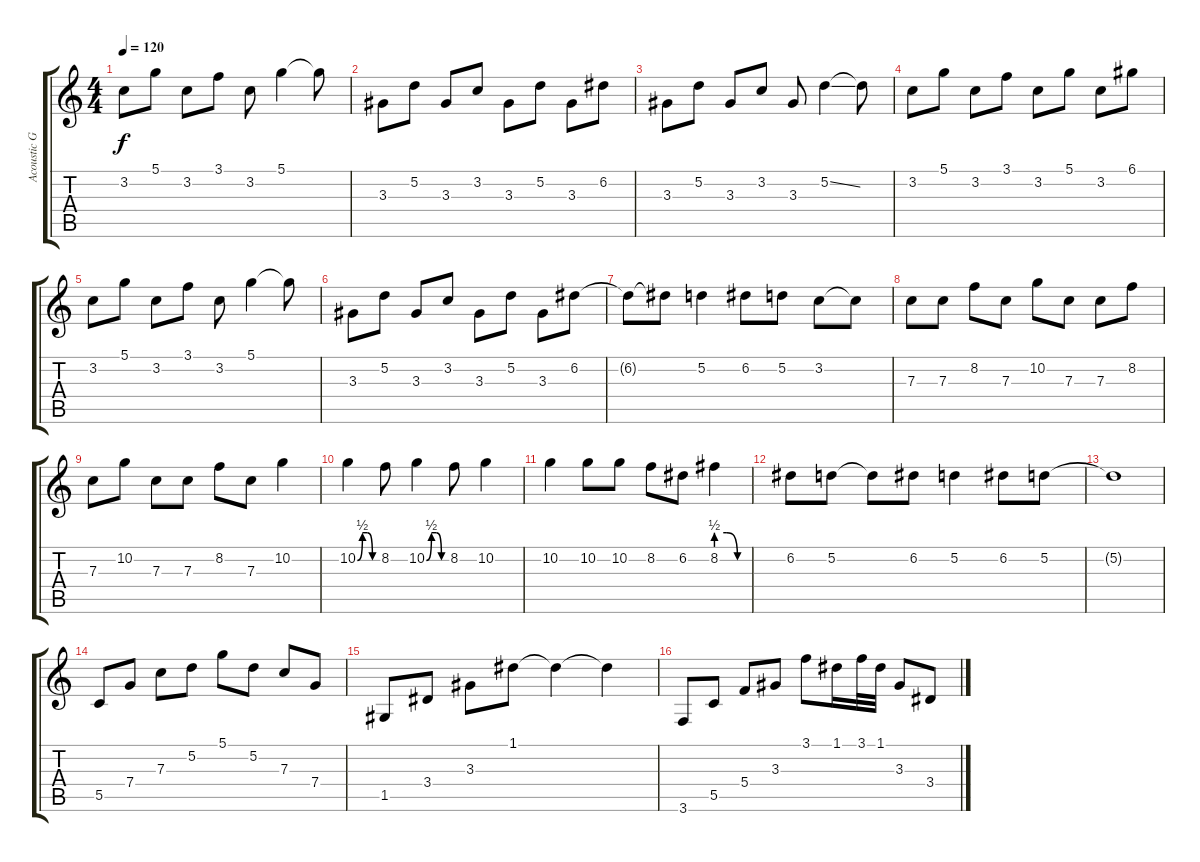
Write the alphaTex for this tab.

\track ("Acoustic Guitar" "Acoustic G") {instrument acousticguitarsteel}
\staff {score tabs}
\tuning (D4 A3 F3 C3 G2 D2) {hide}
\ts (4 4)
\tempo 120
\clef g2
\ks c
3.2.8{dy f} 5.1.8 3.2.8 3.1.8 3.2.8 5.1.4 5.1{t}.8 |
3.3.8 5.2.8 3.3.8 3.2.8 3.3.8 5.2.8 3.3.8 6.2.8 |
3.3.8 5.2.8 3.3.8 3.2.8 3.3.8 5.2{ss}.4 5.2{t}.8 |
3.2.8 5.1.8 3.2.8 3.1.8 3.2.8 5.1.8 3.2.8 6.1.8 |
3.2.8 5.1.8 3.2.8 3.1.8 3.2.8 5.1.4 5.1{t}.8 |
3.3.8 5.2.8 3.3.8 3.2.8 3.3.8 5.2.8 3.3.8 6.2.8 |
6.2{t}.8 6.2{t}.8 5.2.4 6.2.8 5.2.8 3.2.8 3.2{t}.8 |
7.3.8{instrument distortionguitar} 7.3.8 8.2.8 7.3.8 10.2.8 7.3.8 7.3.8 8.2.8 |
7.3.8 10.2.8 7.3.8 7.3.8 8.2.8 7.3.8 10.2.4 |
10.2{be (custom 0 0 15 2 30 2 45 0 60 0)}.4 8.2.8 10.2{be (custom 0 0 15 2 30 2 45 0 60 0)}.4 8.2.8 10.2.4 |
10.2.4 10.2.8 10.2.8 8.2.8 6.2.8 8.2{be (custom 0 2 20 2 40 0 60 0)}.4 |
6.2.8 5.2.8 5.2{t}.8 6.2.8 5.2.4 6.2.8 5.2.8 |
5.2{t}.1 |
5.5.8{instrument acousticguitarsteel} 7.4.8 7.3.8 5.2.8 5.1.8 5.2.8 7.3.8 7.4.8 |
1.5.8 3.4.8 3.3.8 1.1.8 1.1{t}.4 1.1{t}.4 |
3.6.8 5.5.8 5.4.8 3.3.8 3.1.8 1.1.16 3.1.32 1.1.32 3.3.8 3.4.8
